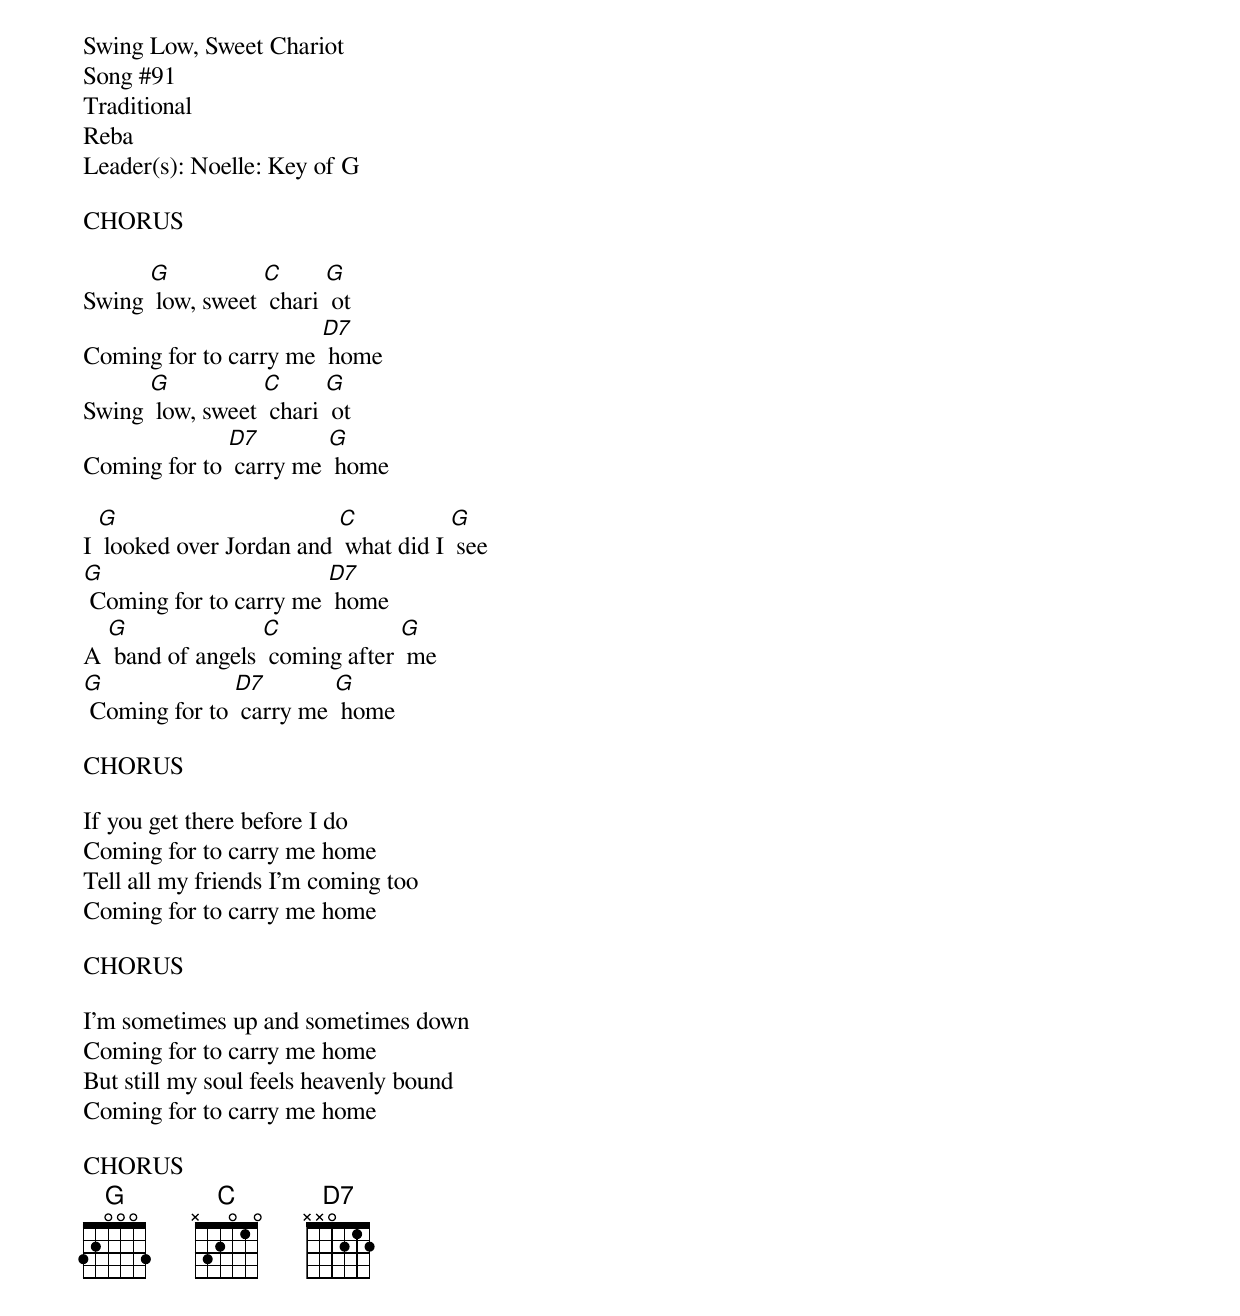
Swing Low, Sweet Chariot
Song #91
Traditional
Reba
Leader(s): Noelle: Key of G

CHORUS

Swing [G] low, sweet [C] chari [G] ot
Coming for to carry me [D7] home
Swing [G] low, sweet [C] chari [G] ot
Coming for to [D7] carry me [G] home

I [G] looked over Jordan and [C] what did I [G] see
[G] Coming for to carry me [D7] home
A [G] band of angels [C] coming after [G] me
[G] Coming for to [D7] carry me [G] home

CHORUS

If you get there before I do
Coming for to carry me home
Tell all my friends I'm coming too
Coming for to carry me home

CHORUS

I'm sometimes up and sometimes down
Coming for to carry me home
But still my soul feels heavenly bound
Coming for to carry me home

CHORUS
